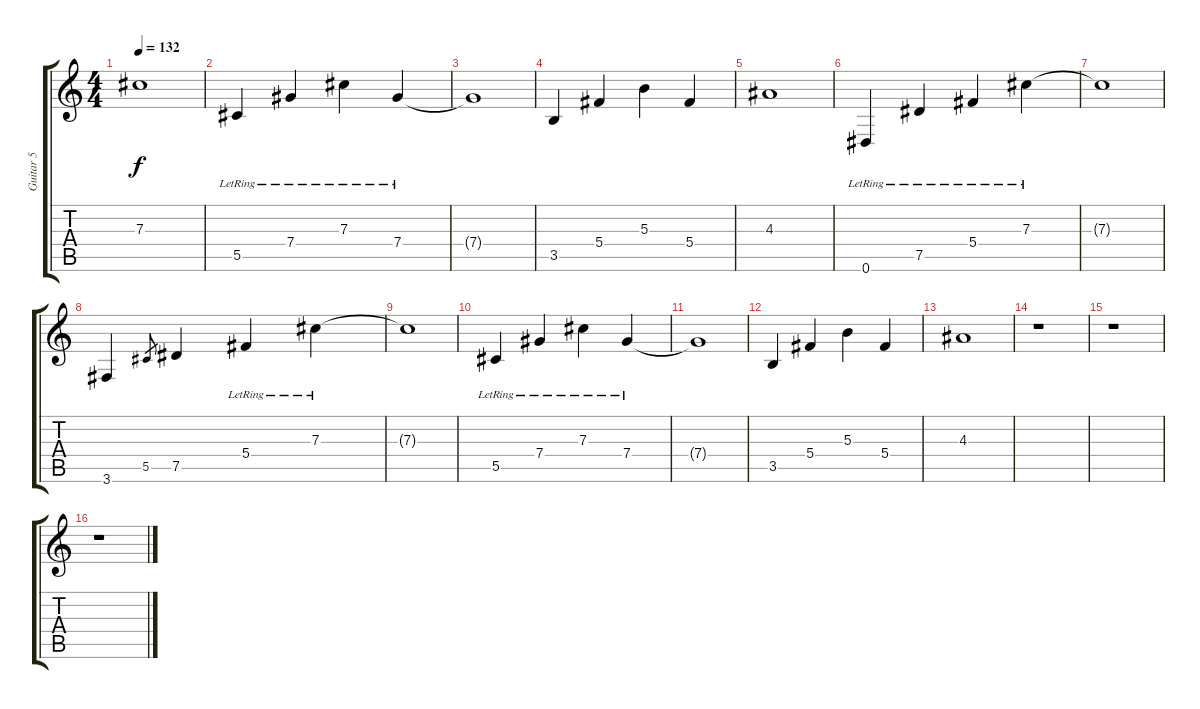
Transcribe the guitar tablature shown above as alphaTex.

\track ("Guitar 5" "Guitar 5") {instrument distortionguitar}
\staff {score tabs}
\tuning (Eb4 Bb3 Gb3 Db3 Ab2 Eb2) {hide}
\ts (4 4)
\tempo 132
\clef g2
\ks c
7.3{t}.1{dy f} |
5.5{lr}.4 7.4{lr}.4 7.3{lr}.4 7.4{lr}.4 |
7.4{t}.1 |
3.5.4 5.4.4 5.3.4 5.4.4 |
4.3.1 |
0.6{lr}.4 7.5{lr}.4 5.4{lr}.4 7.3{lr}.4 |
7.3{t}.1 |
3.6.4 5.5.8{gr} 7.5.4 5.4{lr}.4 7.3{lr}.4 |
7.3{t}.1 |
5.5{lr}.4 7.4{lr}.4 7.3{lr}.4 7.4{lr}.4 |
7.4{t}.1 |
3.5.4 5.4.4 5.3.4 5.4.4 |
4.3.1 |
r.1 |
r.1 |
r.1
